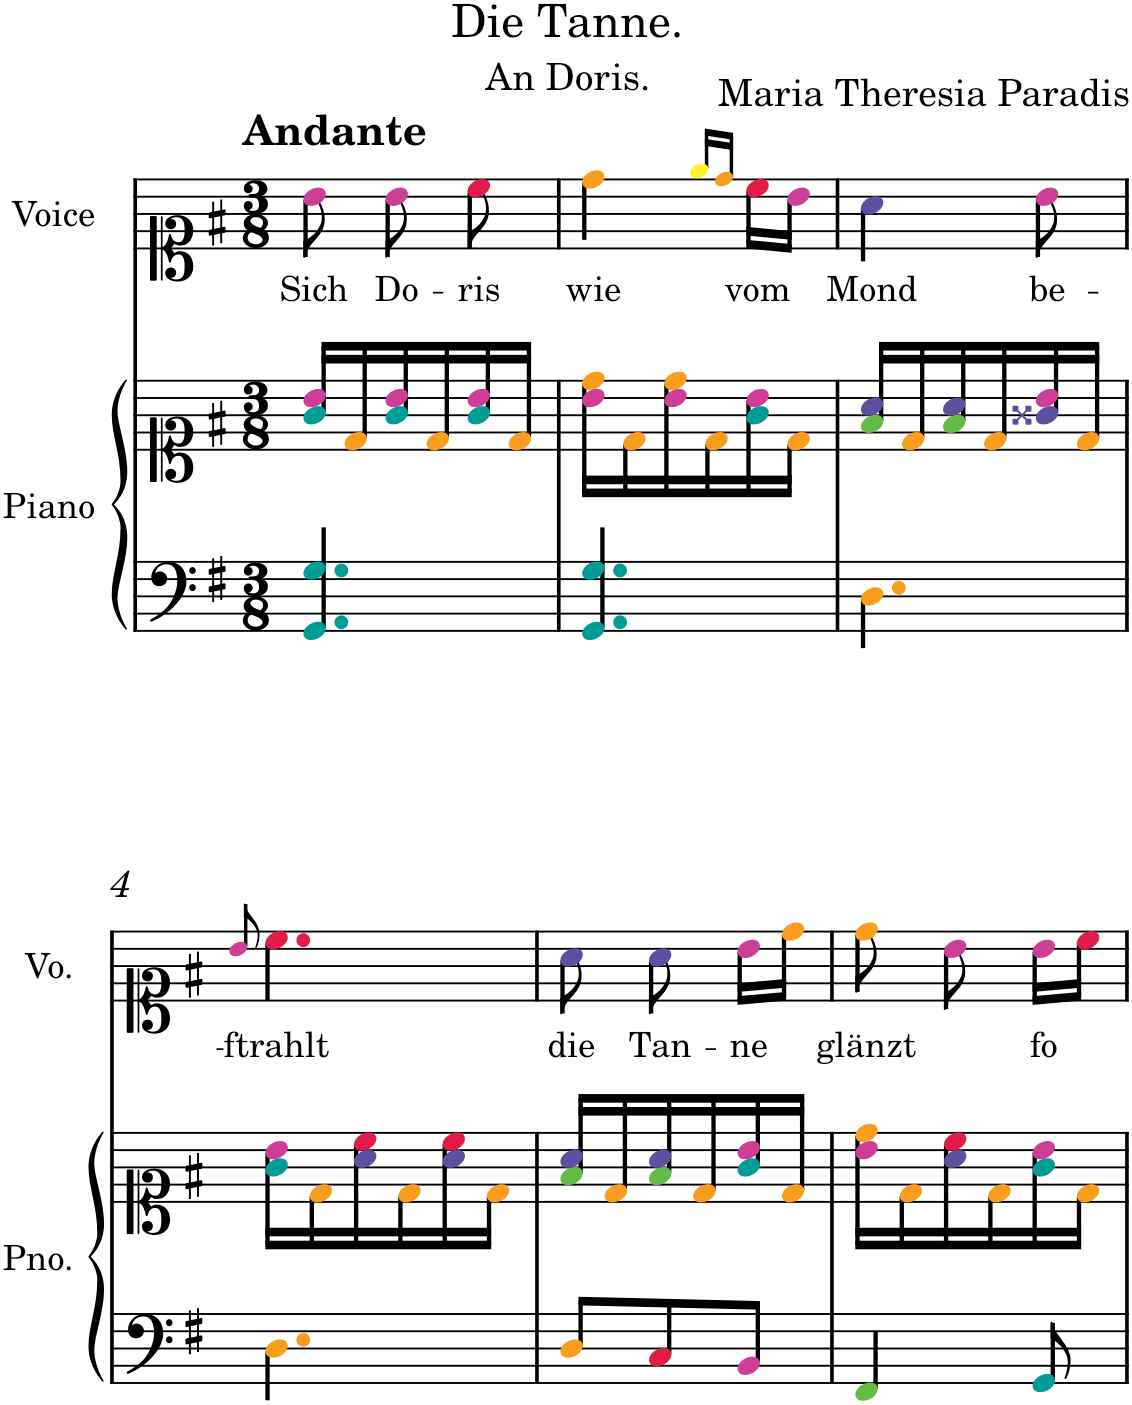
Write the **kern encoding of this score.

**kern	**kern	**kern	**text
*part2	*part2	*part1	*part1
*staff3	*staff2	*staff1	*staff1
*I"Piano	*	*I"Voice	*
*I'Pno.	*	*I'Vo.	*
*clefF4	*clefC1	*clefC1	*
*k[f#]	*k[f#]	*k[f#]	*
*M3/8	*M3/8	*M3/8	*
=1	=1	=1	=1
!	!	!LO:TX:a:B:t=Andante	!
!	!	!	!LO:LY:b
4.GGi/ 4.Gi/	16gi/ 16bj/LL	8bj\	Sich
.	16dZ/	.	.
!	!	!	!LO:LY:b
.	16gi/ 16bj/	8bj\	Do-
.	16dZ/	.	.
!	!	!	!LO:LY:b
.	16gi/ 16bj/	8ccV\	-ris
.	16dZ/JJ	.	.
=2	=2	=2	=2
!	!	!	!LO:LY:b
4.GGi/ 4.Gi/	16bj\ 16ddZ\LL	4ddZ\	wie
.	16dZ\	.	.
.	16bj\ 16ddZ\	.	.
.	16dZ\	.	.
.	.	16qeeN/LL	.
.	.	16qddZ/JJ	.
!	!	!	!LO:LY:b
.	16gi\ 16bj\	16ccV\LL	vom
.	16dZ\JJ	16bj\JJ	.
=3	=3	=3	=3
!	!	!	!LO:LY:b
4.DZ\	16f#l/ 16a!/LL	4a!\	Mond
.	16dZ/	.	.
.	16f#l/ 16a!/	.	.
.	16dZ/	.	.
!	!	!	!LO:LY:b
.	16g##X!/ 16bj/	8bj\	be-
.	16dZ/JJ	.	.
!!LO:LB:g=z
=4	=4	=4	=4
.	.	8qbj/	.
!	!	!	!LO:LY:b
4.DZ\	16gi\ 16bj\LL	4.ccV\	-ftrahlt
.	16dZ\	.	.
.	16a!\ 16ccV\	.	.
.	16dZ\	.	.
.	16a!\ 16ccV\	.	.
.	16dZ\JJ	.	.
=5	=5	=5	=5
!	!	!	!LO:LY:b
8DZ/L	16f#l/ 16a!/LL	8a!\	die
.	16dZ/	.	.
!	!	!	!LO:LY:b
8CV/	16f#l/ 16a!/	8a!\	Tan-
.	16dZ/	.	.
!	!	!	!LO:LY:b
8BBj/J	16gi/ 16bj/	16bj\LL	-ne
.	16dZ/JJ	16ddZ\JJ	.
=6	=6	=6	=6
!	!	!	!LO:LY:b
4FF#l/	16bj\ 16ddZ\LL	8ddZ\	glänzt
.	16dZ\	.	.
.	16a!\ 16ccV\	8bj\	.
.	16dZ\	.	.
!	!	!	!LO:LY:b
8GGi/	16gi\ 16bj\	16bj\LL	fo
.	16dZ\JJ	16ccV\JJ	.
=	=	=	=
*-	*-	*-	*-
